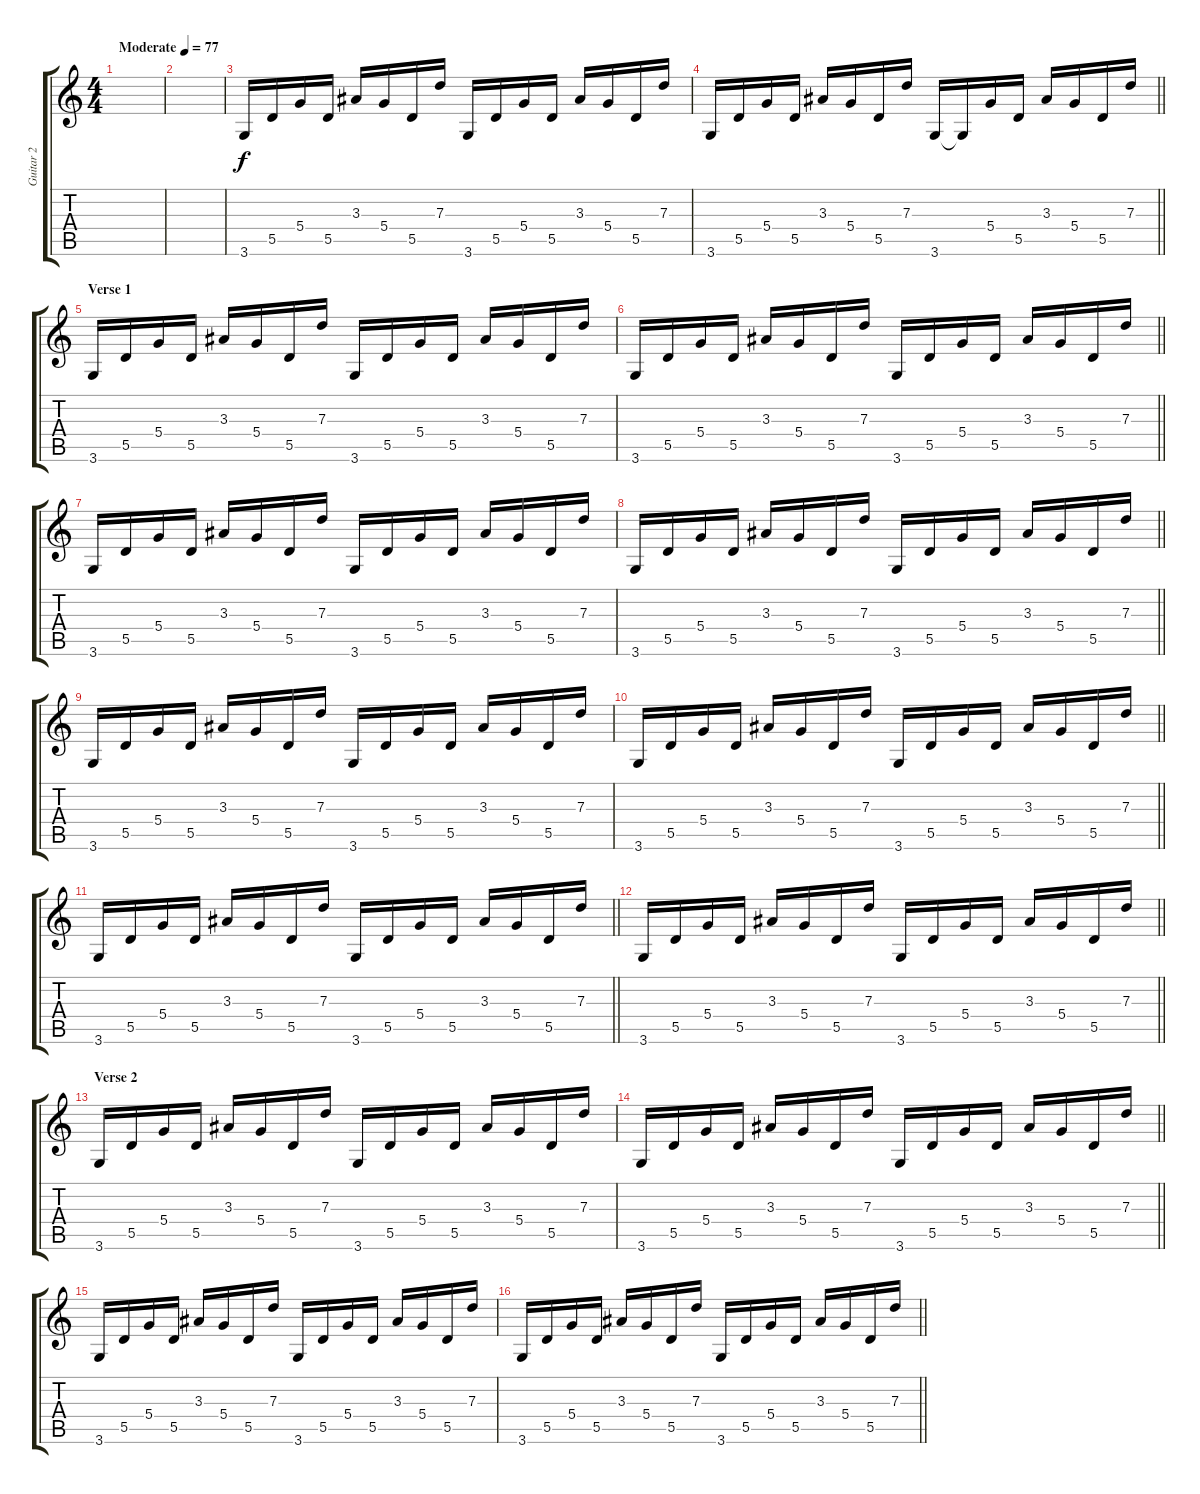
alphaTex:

\track ("Guitar 2" "Guitar 2") {instrument acousticguitarsteel}
\staff {score tabs}
\tuning (E4 B3 G3 D3 A2 E2) {hide}
\ts (4 4)
\tempo (77 "Moderate")
\clef g2
\ks c
|
|
3.6.16 5.5.16 5.4.16 5.5.16 3.3.16 5.4.16 5.5.16 7.3.16 3.6.16 5.5.16 5.4.16 5.5.16 3.3.16 5.4.16 5.5.16 7.3.16 |
\barLineRight lightlight
3.6.16 5.5.16 5.4.16 5.5.16 3.3.16 5.4.16 5.5.16 7.3.16 3.6.16 3.6{t}.16 5.4.16 5.5.16 3.3.16 5.4.16 5.5.16 7.3.16 |
\section ("" "Verse 1 ")
3.6.16 5.5.16 5.4.16 5.5.16 3.3.16 5.4.16 5.5.16 7.3.16 3.6.16 5.5.16 5.4.16 5.5.16 3.3.16 5.4.16 5.5.16 7.3.16 |
\barLineRight lightlight
3.6.16 5.5.16 5.4.16 5.5.16 3.3.16 5.4.16 5.5.16 7.3.16 3.6.16 5.5.16 5.4.16 5.5.16 3.3.16 5.4.16 5.5.16 7.3.16 |
3.6.16 5.5.16 5.4.16 5.5.16 3.3.16 5.4.16 5.5.16 7.3.16 3.6.16 5.5.16 5.4.16 5.5.16 3.3.16 5.4.16 5.5.16 7.3.16 |
\barLineRight lightlight
3.6.16 5.5.16 5.4.16 5.5.16 3.3.16 5.4.16 5.5.16 7.3.16 3.6.16 5.5.16 5.4.16 5.5.16 3.3.16 5.4.16 5.5.16 7.3.16 |
3.6.16 5.5.16 5.4.16 5.5.16 3.3.16 5.4.16 5.5.16 7.3.16 3.6.16 5.5.16 5.4.16 5.5.16 3.3.16 5.4.16 5.5.16 7.3.16 |
\barLineRight lightlight
3.6.16 5.5.16 5.4.16 5.5.16 3.3.16 5.4.16 5.5.16 7.3.16 3.6.16 5.5.16 5.4.16 5.5.16 3.3.16 5.4.16 5.5.16 7.3.16 |
\barLineRight lightlight
3.6.16 5.5.16 5.4.16 5.5.16 3.3.16 5.4.16 5.5.16 7.3.16 3.6.16 5.5.16 5.4.16 5.5.16 3.3.16 5.4.16 5.5.16 7.3.16 |
\barLineRight lightlight
3.6.16 5.5.16 5.4.16 5.5.16 3.3.16 5.4.16 5.5.16 7.3.16 3.6.16 5.5.16 5.4.16 5.5.16 3.3.16 5.4.16 5.5.16 7.3.16 |
\section ("" "Verse 2 ")
3.6.16 5.5.16 5.4.16 5.5.16 3.3.16 5.4.16 5.5.16 7.3.16 3.6.16 5.5.16 5.4.16 5.5.16 3.3.16 5.4.16 5.5.16 7.3.16 |
\barLineRight lightlight
3.6.16 5.5.16 5.4.16 5.5.16 3.3.16 5.4.16 5.5.16 7.3.16 3.6.16 5.5.16 5.4.16 5.5.16 3.3.16 5.4.16 5.5.16 7.3.16 |
3.6.16 5.5.16 5.4.16 5.5.16 3.3.16 5.4.16 5.5.16 7.3.16 3.6.16 5.5.16 5.4.16 5.5.16 3.3.16 5.4.16 5.5.16 7.3.16 |
\barLineRight lightlight
3.6.16 5.5.16 5.4.16 5.5.16 3.3.16 5.4.16 5.5.16 7.3.16 3.6.16 5.5.16 5.4.16 5.5.16 3.3.16 5.4.16 5.5.16 7.3.16
